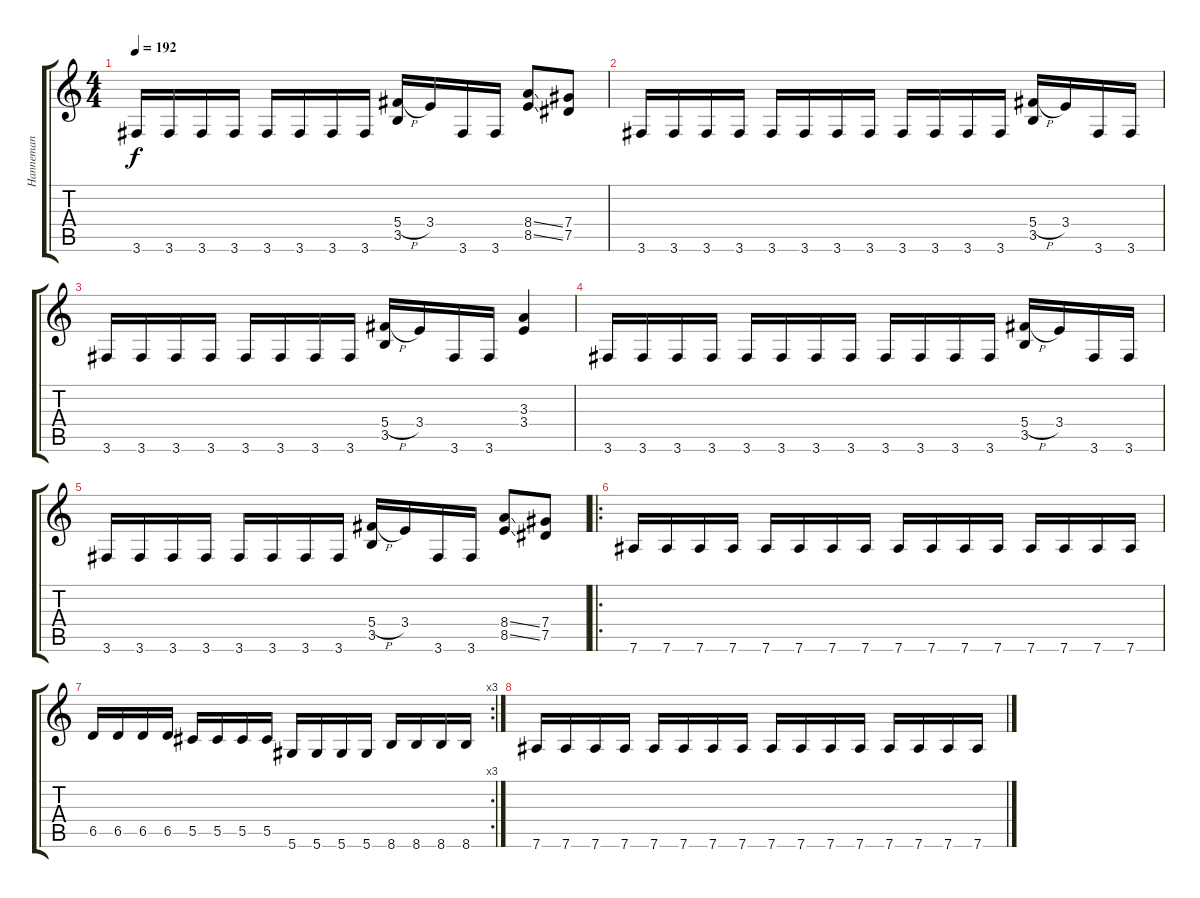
\track ("Hanneman" "Hanneman") {instrument distortionguitar}
\staff {score tabs}
\tuning (Eb4 Bb3 Gb3 Db3 Ab2 Eb2) {hide}
\ts (4 4)
\tempo 192
\clef g2
\ks c
3.6.16{dy f} 3.6.16 3.6.16 3.6.16 3.6.16 3.6.16 3.6.16 3.6.16 (5.4{h} 3.5).16 3.4.16 3.6.16 3.6.16 (8.4{ss} 8.5{ss}).8 (7.4 7.5).8 |
3.6.16 3.6.16 3.6.16 3.6.16 3.6.16 3.6.16 3.6.16 3.6.16 3.6.16 3.6.16 3.6.16 3.6.16 (5.4{h} 3.5).16 3.4.16 3.6.16 3.6.16 |
3.6.16 3.6.16 3.6.16 3.6.16 3.6.16 3.6.16 3.6.16 3.6.16 (5.4{h} 3.5).16 3.4.16 3.6.16 3.6.16 (3.3 3.4).4 |
3.6.16 3.6.16 3.6.16 3.6.16 3.6.16 3.6.16 3.6.16 3.6.16 3.6.16 3.6.16 3.6.16 3.6.16 (5.4{h} 3.5).16 3.4.16 3.6.16 3.6.16 |
3.6.16 3.6.16 3.6.16 3.6.16 3.6.16 3.6.16 3.6.16 3.6.16 (5.4{h} 3.5).16 3.4.16 3.6.16 3.6.16 (8.4{ss} 8.5{ss}).8 (7.4 7.5).8 |
\ro
7.6.16 7.6.16 7.6.16 7.6.16 7.6.16 7.6.16 7.6.16 7.6.16 7.6.16 7.6.16 7.6.16 7.6.16 7.6.16 7.6.16 7.6.16 7.6.16 |
\rc 3
6.5.16 6.5.16 6.5.16 6.5.16 5.5.16 5.5.16 5.5.16 5.5.16 5.6.16 5.6.16 5.6.16 5.6.16 8.6.16 8.6.16 8.6.16 8.6.16 |
7.6.16 7.6.16 7.6.16 7.6.16 7.6.16 7.6.16 7.6.16 7.6.16 7.6.16 7.6.16 7.6.16 7.6.16 7.6.16 7.6.16 7.6.16 7.6.16
